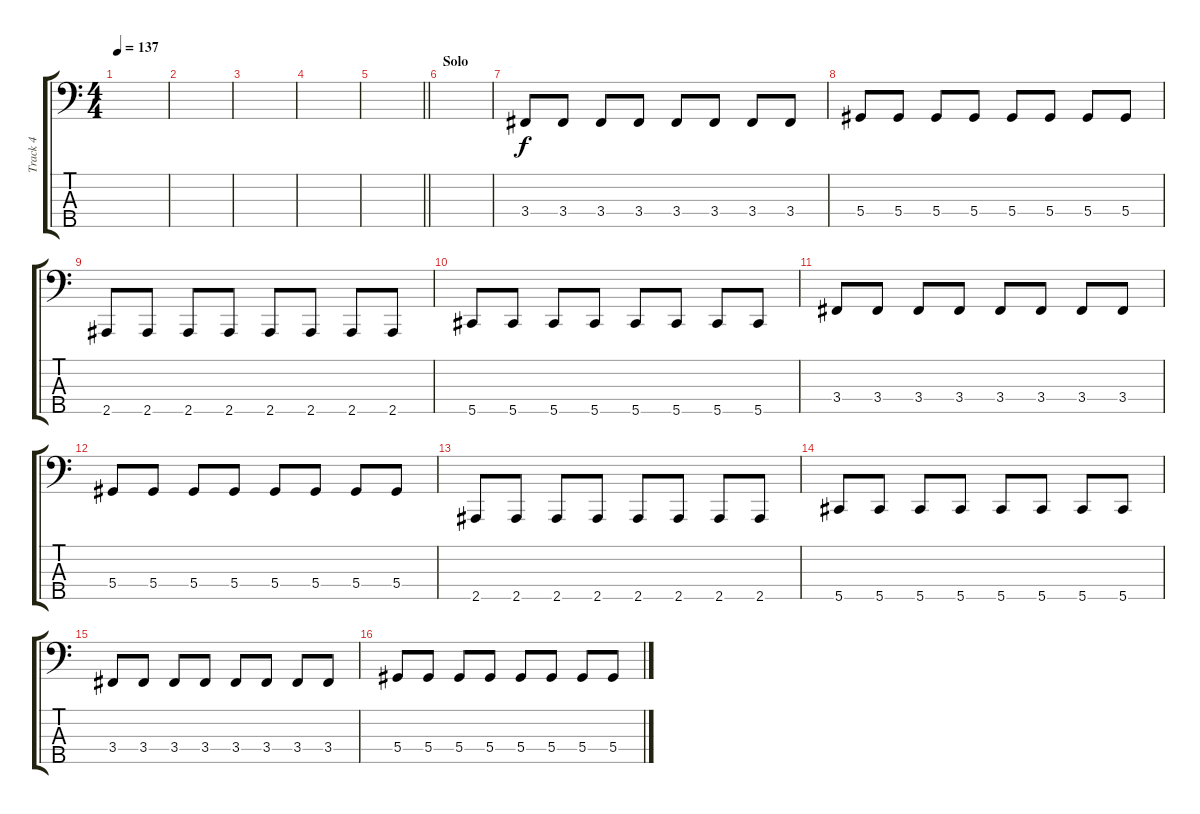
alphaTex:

\track ("Track 4" "Track 4") {instrument electricbassfinger}
\staff {score tabs}
\tuning (Gb2 Db2 Ab1 Eb1 Ab0) {hide}
\ts (4 4)
\tempo 137
\clef f4
\ks c
|
|
|
|
\barLineRight lightlight
|
\section ("" "Solo")
|
3.4.8 3.4.8 3.4.8 3.4.8 3.4.8 3.4.8 3.4.8 3.4.8 |
5.4.8 5.4.8 5.4.8 5.4.8 5.4.8 5.4.8 5.4.8 5.4.8 |
2.5.8 2.5.8 2.5.8 2.5.8 2.5.8 2.5.8 2.5.8 2.5.8 |
5.5.8 5.5.8 5.5.8 5.5.8 5.5.8 5.5.8 5.5.8 5.5.8 |
3.4.8 3.4.8 3.4.8 3.4.8 3.4.8 3.4.8 3.4.8 3.4.8 |
5.4.8 5.4.8 5.4.8 5.4.8 5.4.8 5.4.8 5.4.8 5.4.8 |
2.5.8 2.5.8 2.5.8 2.5.8 2.5.8 2.5.8 2.5.8 2.5.8 |
5.5.8 5.5.8 5.5.8 5.5.8 5.5.8 5.5.8 5.5.8 5.5.8 |
3.4.8 3.4.8 3.4.8 3.4.8 3.4.8 3.4.8 3.4.8 3.4.8 |
5.4.8 5.4.8 5.4.8 5.4.8 5.4.8 5.4.8 5.4.8 5.4.8
